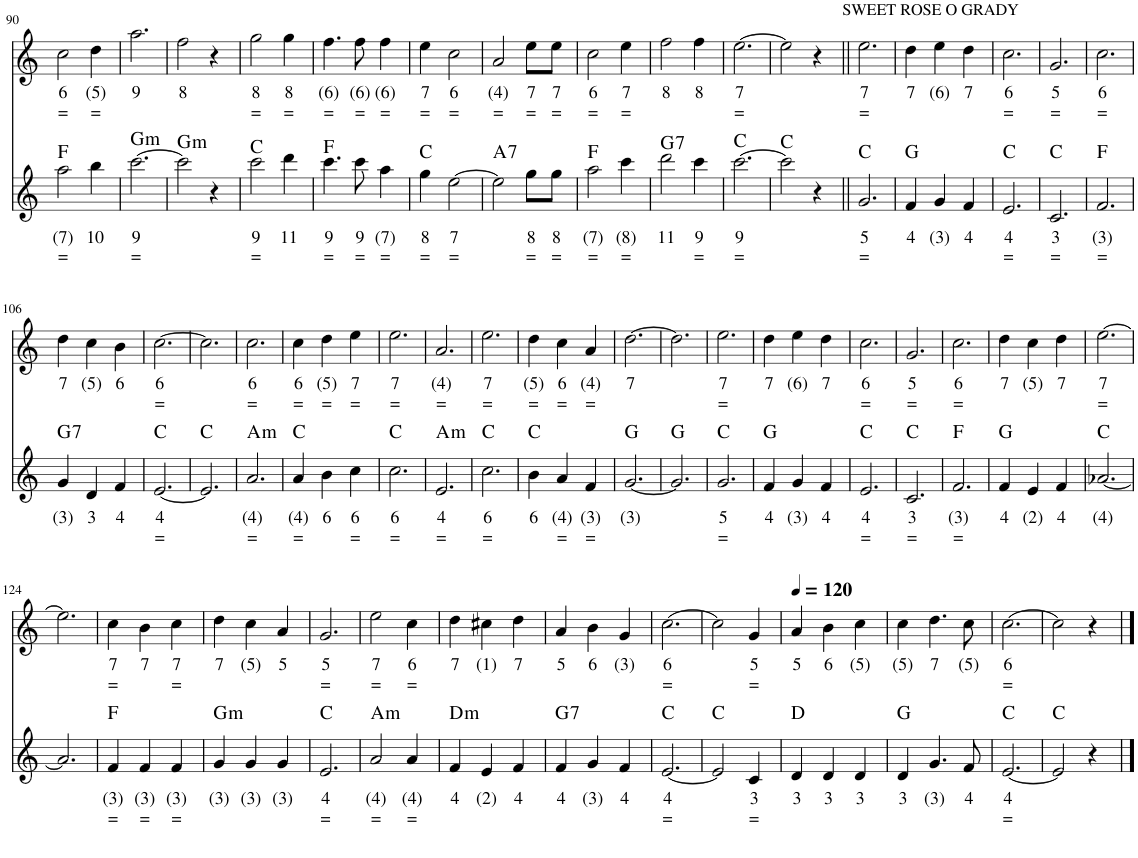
**kern	**text	**text	**harte	**kern	**text	**text
*part2	*part2	*part2	*part2	*part1	*part1	*part1
*staff2	*staff2	*staff2	*	*staff1	*staff1	*staff1
*I"Irish Lullaby (J.R. Shannon)	*	*	*	*I"My Wild Irish Rose (Chauncey Olcott)	*	*
!!LO:PB:g=z
*clefG2	*	*	*	*clefG2	*	*
*k[]	*	*	*	*k[]	*	*
*M3/4	*	*	*	*M3/4	*	*
=90	=90	=90	=90	=90	=90	=90
!	!LO:LY:b	!LO:LY:b	!	!	!LO:LY:b	!LO:LY:b
2aa\	(7)	=	F:maj	2cc\	6	=
!	!LO:LY:b	!	!	!	!LO:LY:b	!LO:LY:b
4bb\	10	.	.	4dd\	(5)	=
=91	=91	=91	=91	=91	=91	=91
!	!LO:LY:b	!LO:LY:b	!LO:H:kt=m	!	!LO:LY:b	!
[2.ccc\	9	=	G:min	2.aa\	9	.
=92	=92	=92	=92	=92	=92	=92
!	!	!	!LO:H:kt=m	!	!LO:LY:b	!
2ccc\]	.	.	G:min	2ff\	8	.
4r	.	.	.	4r	.	.
=93	=93	=93	=93	=93	=93	=93
!	!LO:LY:b	!LO:LY:b	!	!	!LO:LY:b	!LO:LY:b
2ccc\	9	=	C:maj	2gg\	8	=
!	!LO:LY:b	!	!	!	!LO:LY:b	!LO:LY:b
4ddd\	11	.	.	4gg\	8	=
=94	=94	=94	=94	=94	=94	=94
!	!LO:LY:b	!LO:LY:b	!	!	!LO:LY:b	!LO:LY:b
4.ccc\	9	=	F:maj	4.ff\	(6)	=
!	!LO:LY:b	!LO:LY:b	!	!	!LO:LY:b	!LO:LY:b
8ccc\	9	=	.	8ff\	(6)	=
!	!LO:LY:b	!LO:LY:b	!	!	!LO:LY:b	!LO:LY:b
4aa\	(7)	=	.	4ff\	(6)	=
=95	=95	=95	=95	=95	=95	=95
!	!LO:LY:b	!LO:LY:b	!	!	!LO:LY:b	!LO:LY:b
4gg\	8	=	C:maj	4ee\	7	=
!	!LO:LY:b	!LO:LY:b	!	!	!LO:LY:b	!LO:LY:b
[2ee\	7	=	.	2cc\	6	=
=96	=96	=96	=96	=96	=96	=96
!	!	!	!LO:H:kt=7	!	!LO:LY:b	!LO:LY:b
2ee\]	.	.	A:7	2a/	(4)	=
!	!LO:LY:b	!LO:LY:b	!	!	!LO:LY:b	!LO:LY:b
8gg\L	8	=	.	8ee\L	7	=
!	!LO:LY:b	!LO:LY:b	!	!	!LO:LY:b	!LO:LY:b
8gg\J	8	=	.	8ee\J	7	=
=97	=97	=97	=97	=97	=97	=97
!	!LO:LY:b	!LO:LY:b	!	!	!LO:LY:b	!LO:LY:b
2aa\	(7)	=	F:maj	2cc\	6	=
!	!LO:LY:b	!LO:LY:b	!	!	!LO:LY:b	!LO:LY:b
4ccc\	(8)	=	.	4ee\	7	=
=98	=98	=98	=98	=98	=98	=98
!	!LO:LY:b	!	!LO:H:kt=7	!	!LO:LY:b	!
2ddd\	11	.	G:7	2ff\	8	.
!	!LO:LY:b	!LO:LY:b	!	!	!LO:LY:b	!
4ccc\	9	=	.	4ff\	8	.
=99	=99	=99	=99	=99	=99	=99
!	!LO:LY:b	!LO:LY:b	!	!	!LO:LY:b	!LO:LY:b
[2.ccc\	9	=	C:maj	[2.ee\	7	=
=100	=100	=100	=100	=100	=100	=100
2ccc\]	.	.	C:maj	2ee\]	.	.
4r	.	.	.	4r	.	.
=101||	=101||	=101||	=101||	=101||	=101||	=101||
!	!	!	!	!LO:TX:a:t=SWEET ROSE O GRADY	!	!
!	!LO:LY:b	!LO:LY:b	!	!	!LO:LY:b	!LO:LY:b
2.g/	5	=	C:maj	2.ee\	7	=
=102	=102	=102	=102	=102	=102	=102
!	!LO:LY:b	!	!	!	!LO:LY:b	!
4f/	4	.	G:maj	4dd\	7	.
!	!LO:LY:b	!	!	!	!LO:LY:b	!
4g/	(3)	.	.	4ee\	(6)	.
!	!LO:LY:b	!	!	!	!LO:LY:b	!
4f/	4	.	.	4dd\	7	.
=103	=103	=103	=103	=103	=103	=103
!	!LO:LY:b	!LO:LY:b	!	!	!LO:LY:b	!LO:LY:b
2.e/	4	=	C:maj	2.cc\	6	=
=104	=104	=104	=104	=104	=104	=104
!	!LO:LY:b	!LO:LY:b	!	!	!LO:LY:b	!LO:LY:b
2.c/	3	=	C:maj	2.g/	5	=
=105	=105	=105	=105	=105	=105	=105
!	!LO:LY:b	!LO:LY:b	!	!	!LO:LY:b	!LO:LY:b
2.f/	(3)	=	F:maj	2.cc\	6	=
!!LO:LB:g=z
=106	=106	=106	=106	=106	=106	=106
!	!LO:LY:b	!	!LO:H:kt=7	!	!LO:LY:b	!
4g/	(3)	.	G:7	4dd\	7	.
!	!LO:LY:b	!	!	!	!LO:LY:b	!
4d/	3	.	.	4cc\	(5)	.
!	!LO:LY:b	!	!	!	!LO:LY:b	!
4f/	4	.	.	4b\	6	.
=107	=107	=107	=107	=107	=107	=107
!	!LO:LY:b	!LO:LY:b	!	!	!LO:LY:b	!LO:LY:b
[2.e/	4	=	C:maj	[2.cc\	6	=
=108	=108	=108	=108	=108	=108	=108
2.e/]	.	.	C:maj	2.cc\]	.	.
=109	=109	=109	=109	=109	=109	=109
!	!LO:LY:b	!LO:LY:b	!LO:H:kt=m	!	!LO:LY:b	!LO:LY:b
2.a/	(4)	=	A:min	2.cc\	6	=
=110	=110	=110	=110	=110	=110	=110
!	!LO:LY:b	!LO:LY:b	!	!	!LO:LY:b	!LO:LY:b
4a/	(4)	=	C:maj	4cc\	6	=
!	!LO:LY:b	!	!	!	!LO:LY:b	!LO:LY:b
4b\	6	.	.	4dd\	(5)	=
!	!LO:LY:b	!LO:LY:b	!	!	!LO:LY:b	!LO:LY:b
4cc\	6	=	.	4ee\	7	=
=111	=111	=111	=111	=111	=111	=111
!	!LO:LY:b	!LO:LY:b	!	!	!LO:LY:b	!LO:LY:b
2.cc\	6	=	C:maj	2.ee\	7	=
=112	=112	=112	=112	=112	=112	=112
!	!LO:LY:b	!LO:LY:b	!LO:H:kt=m	!	!LO:LY:b	!LO:LY:b
2.e/	4	=	A:min	2.a/	(4)	=
=113	=113	=113	=113	=113	=113	=113
!	!LO:LY:b	!LO:LY:b	!	!	!LO:LY:b	!LO:LY:b
2.cc\	6	=	C:maj	2.ee\	7	=
=114	=114	=114	=114	=114	=114	=114
!	!LO:LY:b	!	!	!	!LO:LY:b	!LO:LY:b
4b\	6	.	C:maj	4dd\	(5)	=
!	!LO:LY:b	!LO:LY:b	!	!	!LO:LY:b	!LO:LY:b
4a/	(4)	=	.	4cc\	6	=
!	!LO:LY:b	!LO:LY:b	!	!	!LO:LY:b	!LO:LY:b
4f/	(3)	=	.	4a/	(4)	=
=115	=115	=115	=115	=115	=115	=115
!	!LO:LY:b	!	!	!	!LO:LY:b	!
[2.g/	(3)	.	G:maj	[2.dd\	7	.
=116	=116	=116	=116	=116	=116	=116
2.g/]	.	.	G:maj	2.dd\]	.	.
=117	=117	=117	=117	=117	=117	=117
!	!LO:LY:b	!LO:LY:b	!	!	!LO:LY:b	!LO:LY:b
2.g/	5	=	C:maj	2.ee\	7	=
=118	=118	=118	=118	=118	=118	=118
!	!LO:LY:b	!	!	!	!LO:LY:b	!
4f/	4	.	G:maj	4dd\	7	.
!	!LO:LY:b	!	!	!	!LO:LY:b	!
4g/	(3)	.	.	4ee\	(6)	.
!	!LO:LY:b	!	!	!	!LO:LY:b	!
4f/	4	.	.	4dd\	7	.
=119	=119	=119	=119	=119	=119	=119
!	!LO:LY:b	!LO:LY:b	!	!	!LO:LY:b	!LO:LY:b
2.e/	4	=	C:maj	2.cc\	6	=
=120	=120	=120	=120	=120	=120	=120
!	!LO:LY:b	!LO:LY:b	!	!	!LO:LY:b	!LO:LY:b
2.c/	3	=	C:maj	2.g/	5	=
=121	=121	=121	=121	=121	=121	=121
!	!LO:LY:b	!LO:LY:b	!	!	!LO:LY:b	!LO:LY:b
2.f/	(3)	=	F:maj	2.cc\	6	=
=122	=122	=122	=122	=122	=122	=122
!	!LO:LY:b	!	!	!	!LO:LY:b	!
4f/	4	.	G:maj	4dd\	7	.
!	!LO:LY:b	!	!	!	!LO:LY:b	!
4e/	(2)	.	.	4cc\	(5)	.
!	!LO:LY:b	!	!	!	!LO:LY:b	!
4f/	4	.	.	4dd\	7	.
=123	=123	=123	=123	=123	=123	=123
!	!LO:LY:b	!	!	!	!LO:LY:b	!LO:LY:b
[2.a-X/	(4)	.	C:maj	[2.ee\	7	=
!!LO:LB:g=z
=124	=124	=124	=124	=124	=124	=124
2.a-/]	.	.	.	2.ee\]	.	.
=125	=125	=125	=125	=125	=125	=125
!	!LO:LY:b	!LO:LY:b	!	!	!LO:LY:b	!LO:LY:b
4f/	(3)	=	F:maj	4cc\	7	=
!	!LO:LY:b	!LO:LY:b	!	!	!LO:LY:b	!
4f/	(3)	=	.	4b\	7	.
!	!LO:LY:b	!LO:LY:b	!	!	!LO:LY:b	!LO:LY:b
4f/	(3)	=	.	4cc\	7	=
=126	=126	=126	=126	=126	=126	=126
!	!LO:LY:b	!	!LO:H:kt=m	!	!LO:LY:b	!
4g/	(3)	.	G:min	4dd\	7	.
!	!LO:LY:b	!	!	!	!LO:LY:b	!
4g/	(3)	.	.	4cc\	(5)	.
!	!LO:LY:b	!	!	!	!LO:LY:b	!
4g/	(3)	.	.	4a/	5	.
=127	=127	=127	=127	=127	=127	=127
!	!LO:LY:b	!LO:LY:b	!	!	!LO:LY:b	!LO:LY:b
2.e/	4	=	C:maj	2.g/	5	=
=128	=128	=128	=128	=128	=128	=128
!	!LO:LY:b	!LO:LY:b	!LO:H:kt=m	!	!LO:LY:b	!LO:LY:b
2a/	(4)	=	A:min	2ee\	7	=
!	!LO:LY:b	!LO:LY:b	!	!	!LO:LY:b	!LO:LY:b
4a/	(4)	=	.	4cc\	6	=
=129	=129	=129	=129	=129	=129	=129
!	!LO:LY:b	!	!LO:H:kt=m	!	!LO:LY:b	!
4f/	4	.	D:min	4dd\	7	.
!	!LO:LY:b	!	!	!	!LO:LY:b	!
4e/	(2)	.	.	4cc#X\	(1)	.
!	!LO:LY:b	!	!	!	!LO:LY:b	!
4f/	4	.	.	4dd\	7	.
=130	=130	=130	=130	=130	=130	=130
!	!LO:LY:b	!	!LO:H:kt=7	!	!LO:LY:b	!
4f/	4	.	G:7	4a/	5	.
!	!LO:LY:b	!	!	!	!LO:LY:b	!
4g/	(3)	.	.	4b\	6	.
!	!LO:LY:b	!	!	!	!LO:LY:b	!
4f/	4	.	.	4g/	(3)	.
=131	=131	=131	=131	=131	=131	=131
!	!LO:LY:b	!LO:LY:b	!	!	!LO:LY:b	!LO:LY:b
[2.e/	4	=	C:maj	[2.cc\	6	=
=132	=132	=132	=132	=132	=132	=132
2e/]	.	.	C:maj	2cc\]	.	.
!	!LO:LY:b	!LO:LY:b	!	!	!LO:LY:b	!LO:LY:b
4c/	3	=	.	4g/	5	=
=133	=133	=133	=133	=133	=133	=133
*	*	*	*	*MM120	*	*
!	!LO:LY:b	!	!	!	!LO:LY:b	!
4d/	3	.	D:maj	4a/	5	.
!	!LO:LY:b	!	!	!	!LO:LY:b	!
4d/	3	.	.	4b\	6	.
!	!LO:LY:b	!	!	!	!LO:LY:b	!
4d/	3	.	.	4cc\	(5)	.
=134	=134	=134	=134	=134	=134	=134
!	!LO:LY:b	!	!	!	!LO:LY:b	!
4d/	3	.	G:maj	4cc\	(5)	.
!	!LO:LY:b	!	!	!	!LO:LY:b	!
4.g/	(3)	.	.	4.dd\	7	.
!	!LO:LY:b	!	!	!	!LO:LY:b	!
8f/	4	.	.	8cc\	(5)	.
=135	=135	=135	=135	=135	=135	=135
!	!LO:LY:b	!LO:LY:b	!	!	!LO:LY:b	!LO:LY:b
[2.e/	4	=	C:maj	[2.cc\	6	=
=136	=136	=136	=136	=136	=136	=136
2e/]	.	.	C:maj	2cc\]	.	.
4r	.	.	.	4r	.	.
==	==	==	==	==	==	==
*-	*-	*-	*-	*-	*-	*-
